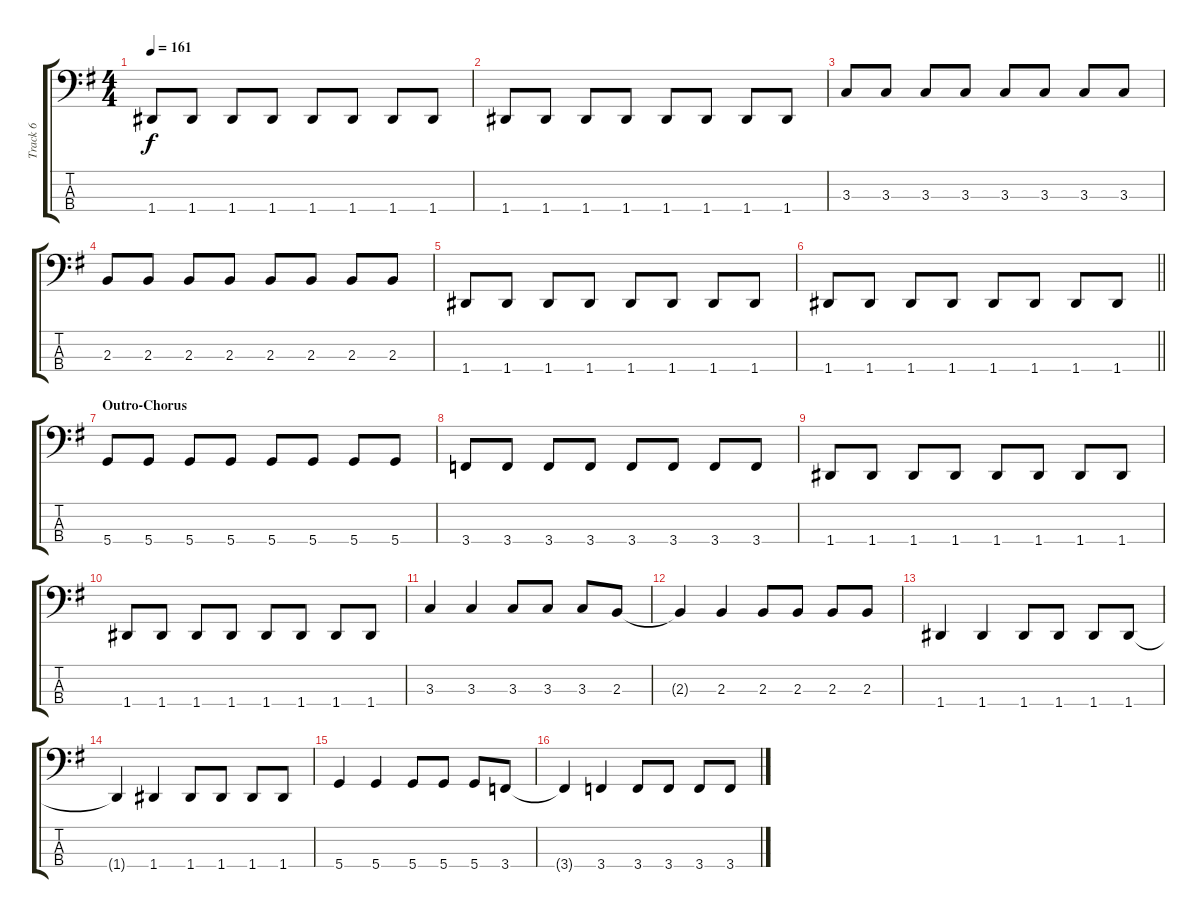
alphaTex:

\track ("Track 6" "Track 6") {instrument electricbasspick}
\staff {score tabs}
\tuning (G2 D2 A1 D1) {hide}
\ts (4 4)
\tempo 161
\clef f4
\ks g
1.4.8{dy f} 1.4.8 1.4.8 1.4.8 1.4.8 1.4.8 1.4.8 1.4.8 |
1.4.8 1.4.8 1.4.8 1.4.8 1.4.8 1.4.8 1.4.8 1.4.8 |
3.3.8 3.3.8 3.3.8 3.3.8 3.3.8 3.3.8 3.3.8 3.3.8 |
2.3.8 2.3.8 2.3.8 2.3.8 2.3.8 2.3.8 2.3.8 2.3.8 |
1.4.8 1.4.8 1.4.8 1.4.8 1.4.8 1.4.8 1.4.8 1.4.8 |
\barLineRight lightlight
1.4.8 1.4.8 1.4.8 1.4.8 1.4.8 1.4.8 1.4.8 1.4.8 |
\section ("" "Outro-Chorus")
5.4.8 5.4.8 5.4.8 5.4.8 5.4.8 5.4.8 5.4.8 5.4.8 |
3.4.8 3.4.8 3.4.8 3.4.8 3.4.8 3.4.8 3.4.8 3.4.8 |
1.4.8 1.4.8 1.4.8 1.4.8 1.4.8 1.4.8 1.4.8 1.4.8 |
1.4.8 1.4.8 1.4.8 1.4.8 1.4.8 1.4.8 1.4.8 1.4.8 |
3.3.4 3.3.4 3.3.8 3.3.8 3.3.8 2.3.8 |
2.3{t}.4 2.3.4 2.3.8 2.3.8 2.3.8 2.3.8 |
1.4.4 1.4.4 1.4.8 1.4.8 1.4.8 1.4.8 |
1.4{t}.4 1.4.4 1.4.8 1.4.8 1.4.8 1.4.8 |
5.4.4 5.4.4 5.4.8 5.4.8 5.4.8 3.4.8 |
3.4{t}.4 3.4.4 3.4.8 3.4.8 3.4.8 3.4.8
